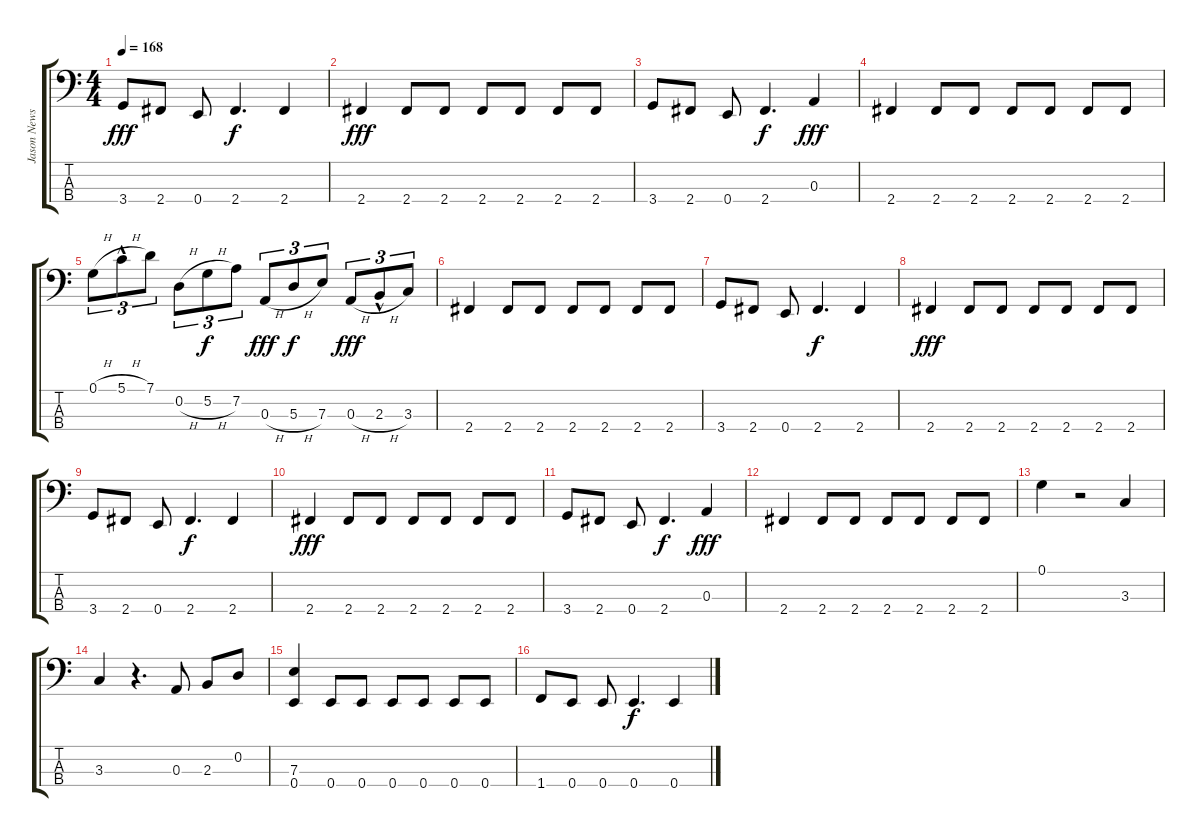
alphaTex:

\track ("Jason Newsted/Cliff Burton Bass" "Jason News") {instrument electricbasspick}
\staff {score tabs}
\tuning (G2 D2 A1 E1) {hide}
\ts (4 4)
\tempo 168
\clef f4
\ks c
3.4.8{dy fff} 2.4.8 0.4.8 2.4.4{d dy f} 2.4.4 |
2.4.4{dy fff} 2.4.8 2.4.8 2.4.8 2.4.8 2.4.8 2.4.8 |
3.4.8 2.4.8 0.4.8 2.4.4{d dy f} 0.3.4{dy fff} |
2.4.4 2.4.8 2.4.8 2.4.8 2.4.8 2.4.8 2.4.8 |
0.1{h}.8{tu (3 2)} 5.1{h hac}.8{tu (3 2)} 7.1.8{tu (3 2)} 0.2{h}.8{tu (3 2)} 5.2{h}.8{tu (3 2) dy f} 7.2.8{tu (3 2)} 0.3{h}.8{tu (3 2) dy fff} 5.3{h}.8{tu (3 2) dy f} 7.3.8{tu (3 2)} 0.3{h}.8{tu (3 2) dy fff} 2.3{h hac}.8{tu (3 2)} 3.3.8{tu (3 2)} |
2.4.4 2.4.8 2.4.8 2.4.8 2.4.8 2.4.8 2.4.8 |
3.4.8 2.4.8 0.4.8 2.4.4{d dy f} 2.4.4 |
2.4.4{dy fff} 2.4.8 2.4.8 2.4.8 2.4.8 2.4.8 2.4.8 |
3.4.8 2.4.8 0.4.8 2.4.4{d dy f} 2.4.4 |
2.4.4{dy fff} 2.4.8 2.4.8 2.4.8 2.4.8 2.4.8 2.4.8 |
3.4.8 2.4.8 0.4.8 2.4.4{d dy f} 0.3.4{dy fff} |
2.4.4 2.4.8 2.4.8 2.4.8 2.4.8 2.4.8 2.4.8 |
0.1.4 r.2 3.3.4 |
3.3.4 r.4{d} 0.3.8 2.3.8 0.2.8 |
(7.3 0.4).4 0.4.8 0.4.8 0.4.8 0.4.8 0.4.8 0.4.8 |
1.4.8 0.4.8 0.4.8 0.4.4{d dy f} 0.4.4
